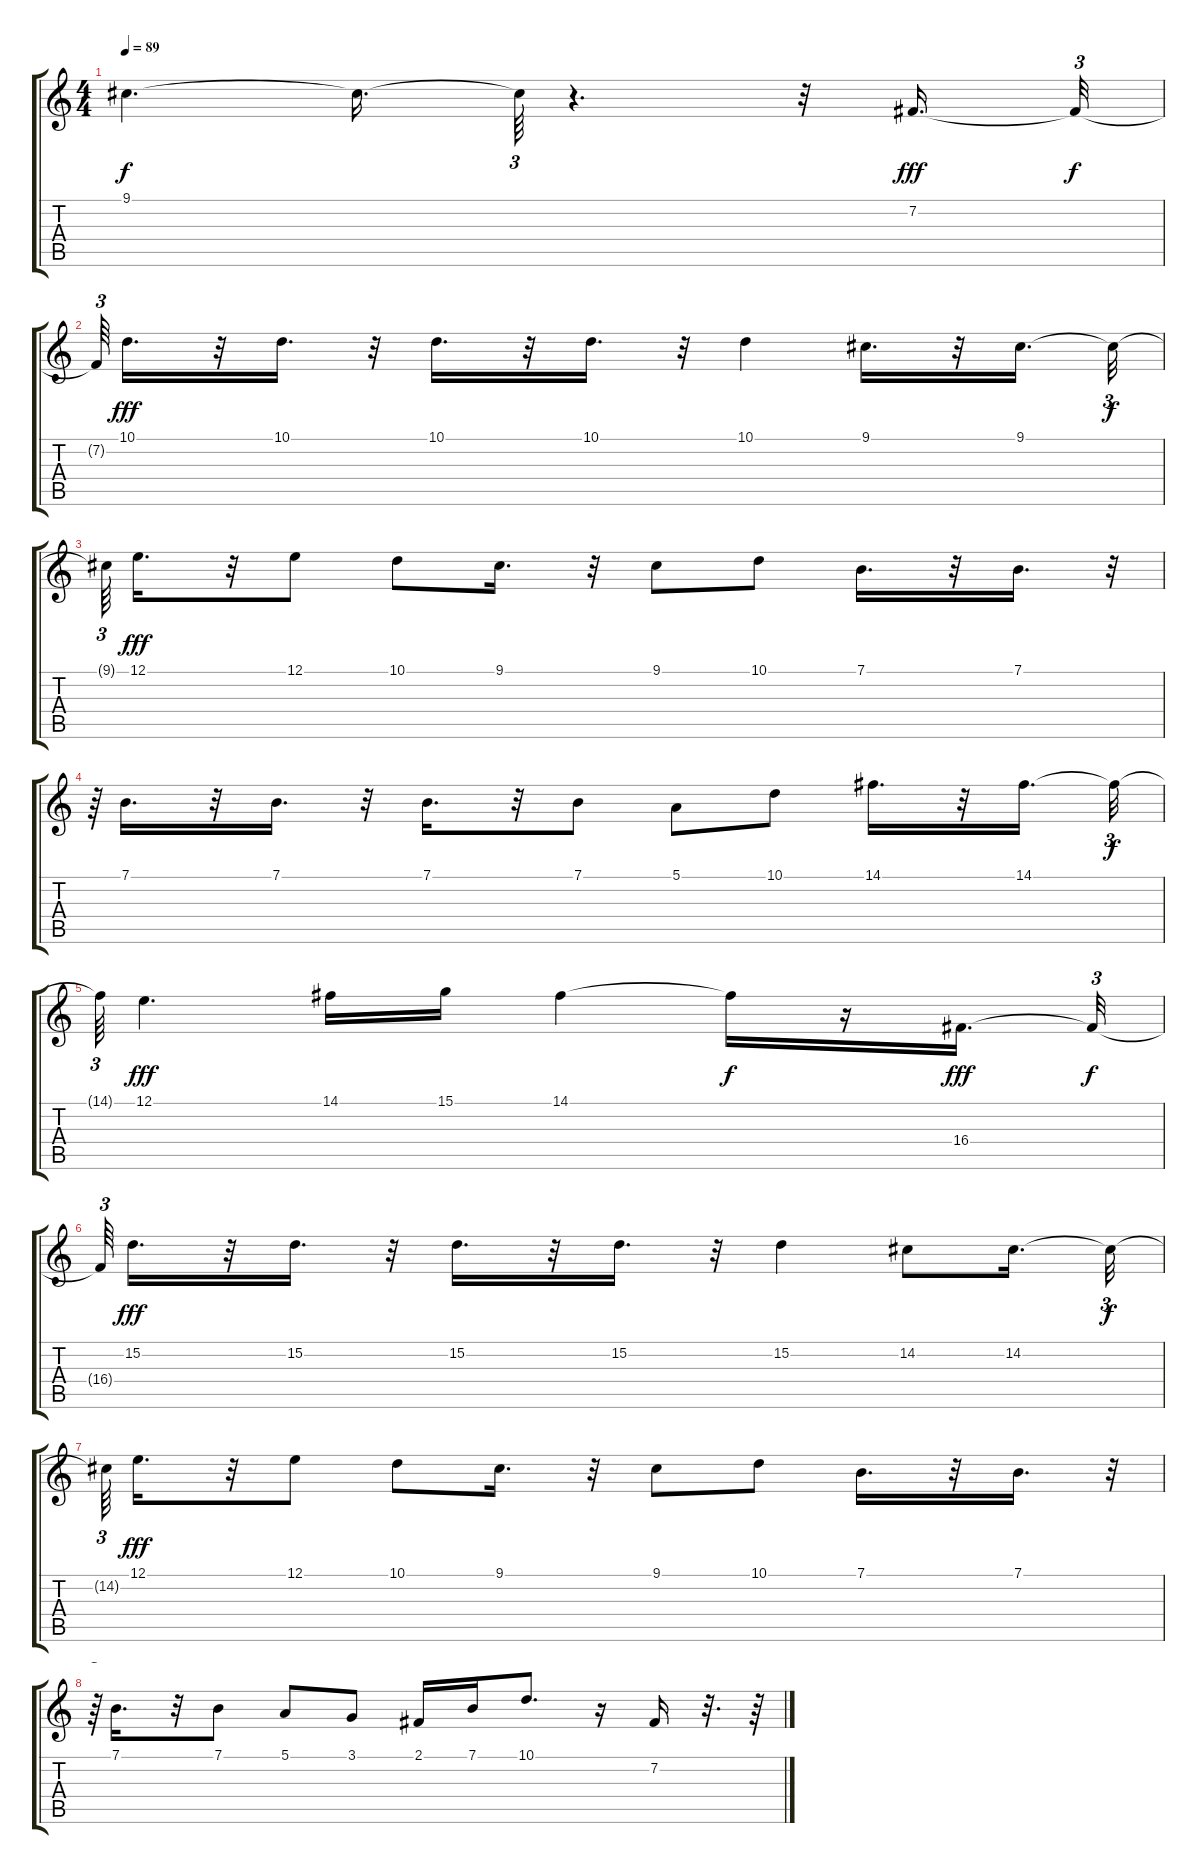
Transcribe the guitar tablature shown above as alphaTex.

\track "" {instrument flute}
\staff {score tabs}
\tuning (E4 B3 G3 D3 A2 E2) {hide}
\ts (4 4)
\tempo 89
\clef g2
\ks c
9.1{t}.4{d dy f} 9.1{t}.16{d} 9.1{t}.64{tu (3 2)} r.4{d} r.32 7.2.16{d dy fff} 7.2{t}.32{tu (3 2) dy f} |
7.2{t}.64{tu (3 2)} 10.1.16{d dy fff} r.32 10.1.16{d} r.32 10.1.16{d} r.32 10.1.16{d} r.32 10.1.4 9.1.16{d} r.32 9.1.16{d} 9.1{t}.32{tu (3 2) dy f} |
9.1{t}.64{tu (3 2)} 12.1.16{d dy fff} r.32 12.1.8 10.1.8 9.1.16{d} r.32 9.1.8 10.1.8 7.1.16{d} r.32 7.1.16{d} r.32{tu (3 2)} |
r.64{tu (3 2)} 7.1.16{d} r.32 7.1.16{d} r.32 7.1.16{d} r.32 7.1.8 5.1.8 10.1.8 14.1.16{d} r.32 14.1.16{d} 14.1{t}.32{tu (3 2) dy f} |
14.1{t}.64{tu (3 2)} 12.1.4{d dy fff} 14.1.16 15.1.16 14.1.4 14.1{t}.16{dy f} r.16 16.4.16{d dy fff} 16.4{t}.32{tu (3 2) dy f} |
16.4{t}.64{tu (3 2)} 15.2.16{d dy fff} r.32 15.2.16{d} r.32 15.2.16{d} r.32 15.2.16{d} r.32 15.2.4 14.2.8 14.2.16{d} 14.2{t}.32{tu (3 2) dy f} |
14.2{t}.64{tu (3 2)} 12.1.16{d dy fff} r.32 12.1.8 10.1.8 9.1.16{d} r.32 9.1.8 10.1.8 7.1.16{d} r.32 7.1.16{d} r.32{tu (3 2)} |
r.64{tu (3 2)} 7.1.16{d} r.32 7.1.8 5.1.8 3.1.8 2.1.16 7.1.16 10.1.8{d} r.16 7.2.16 r.32{d} r.64
